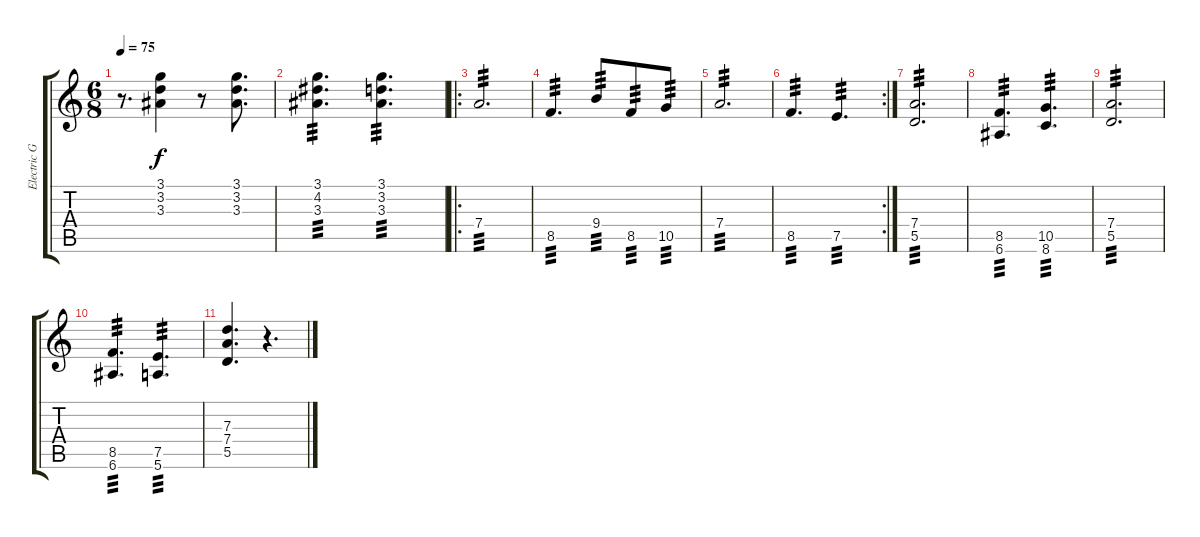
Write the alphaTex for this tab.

\track ("Electric Guitar 2" "Electric G") {instrument distortionguitar}
\staff {score tabs}
\tuning (E4 B3 G3 D3 A2 E2) {hide}
\ts (6 8)
\tempo 75
\clef g2
\ks c
r.8{d dy f} (3.1 3.2 3.3).4 r.8 (3.1 3.2 3.3).8{d} |
(3.1 4.2 3.3).4{d tp 3} (3.1 3.2 3.3).4{d tp 3} |
\ro
7.4.2{d tp 3} |
8.5.4{d tp 3} 9.4.8{tp 3} 8.5.8{tp 3} 10.5.8{tp 3} |
7.4.2{d tp 3} |
\rc 2
8.5.4{d tp 3} 7.5.4{d tp 3} |
(7.4 5.5).2{d tp 3} |
(8.5 6.6).4{d tp 3} (10.5 8.6).4{d tp 3} |
(7.4 5.5).2{d tp 3} |
(8.5 6.6).4{d tp 3} (7.5 5.6).4{d tp 3} |
(7.3 7.4 5.5).4{d} r.4{d}
